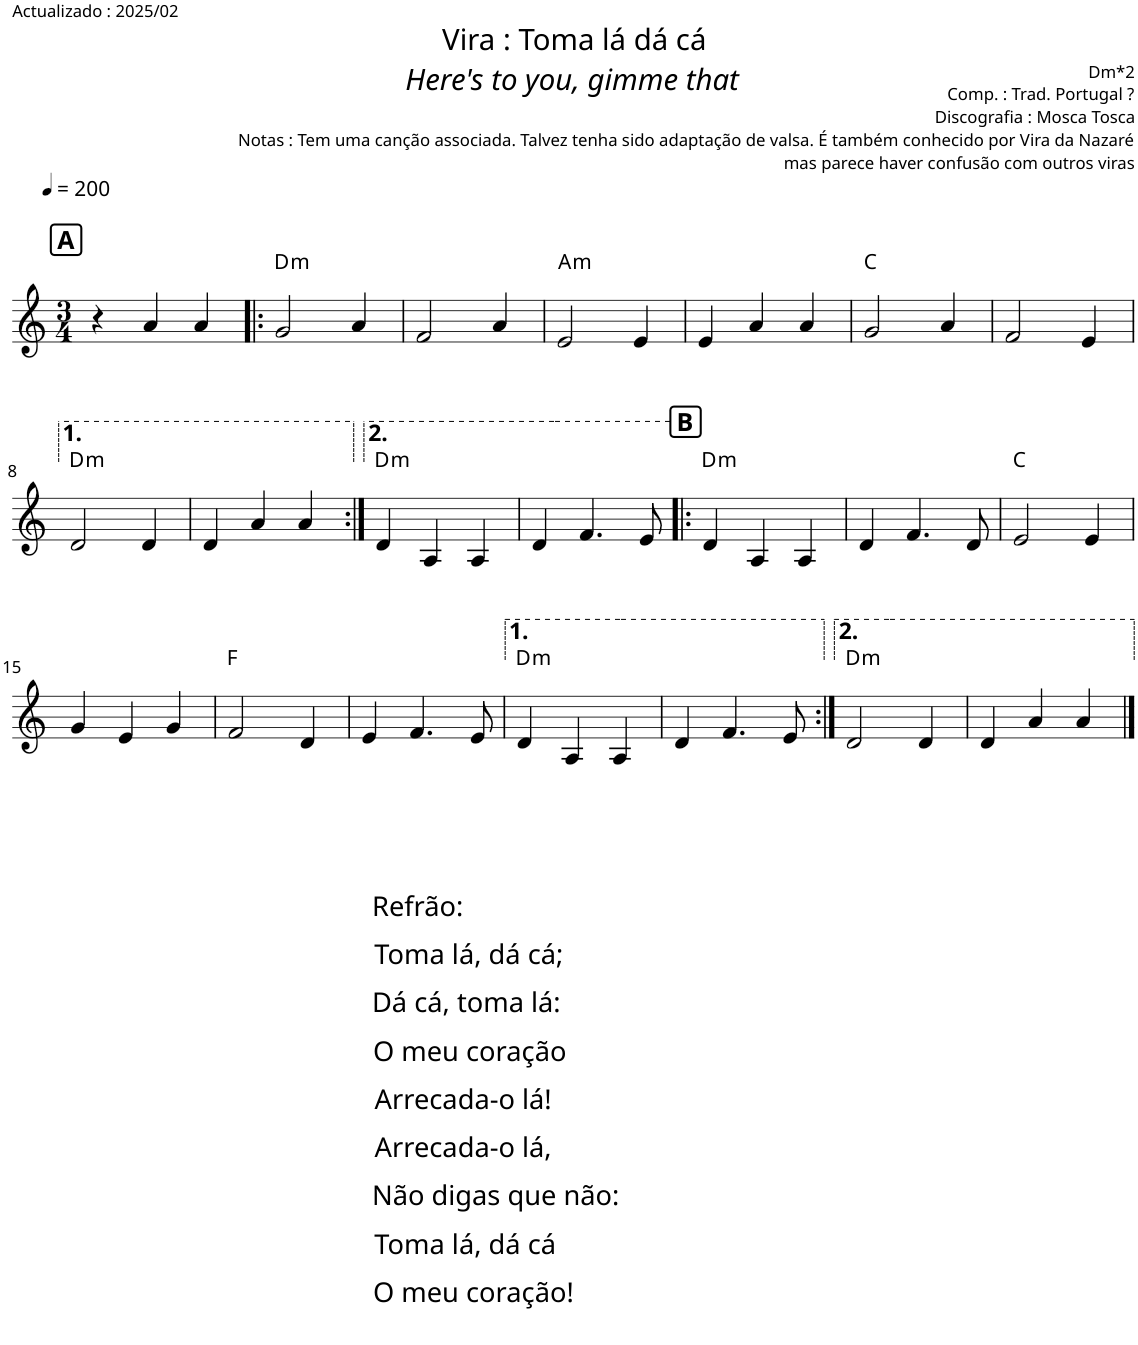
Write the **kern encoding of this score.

**kern	**harte
*part1	*part1
*staff1	*
*I"Piano	*
*I'Pno.	*
*clefG2	*
*k[]	*
*M3/4	*
*MM200	*
!!LO:REH:place=s1:a:B:cj:fs=12:t=A
=1	=1
4r	.
4a/	.
4a/	.
=2!|:	=2!|:
!	!LO:H:kt=m
2g/	D:min
4a/	.
=3	=3
2f/	.
4a/	.
=4	=4
!	!LO:H:kt=m
2e/	A:min
4e/	.
=5	=5
4e/	.
4a/	.
4a/	.
=6	=6
2g/	C:maj
4a/	.
=7	=7
2f/	.
4e/	.
!!LO:LB:g=z
=8	=8
!	!LO:H:kt=m
2d/	D:min
4d/	.
=9	=9
4d/	.
4a/	.
4a/	.
=10:|!	=10:|!
!	!LO:H:kt=m
4d/	D:min
4A/	.
4A/	.
=11	=11
4d/	.
4.f/	.
8e/	.
!!LO:REH:place=s1:a:B:cj:fs=12:t=B
=12!|:	=12!|:
!	!LO:H:kt=m
4d/	D:min
4A/	.
4A/	.
=13	=13
4d/	.
4.f/	.
8d/	.
=14	=14
2e/	C:maj
4e/	.
!!LO:LB:g=z
=15	=15
4g/	.
4e/	.
4g/	.
=16	=16
2f/	F:maj
4d/	.
=17	=17
4e/	.
4.f/	.
8e/	.
=18	=18
!	!LO:H:kt=m
4d/	D:min
4A/	.
4A/	.
=19	=19
4d/	.
4.f/	.
8e/	.
=20:|!	=20:|!
!	!LO:H:kt=m
2d/	D:min
!LO:TX:b:t=Refrão&colon;	!
!LO:TX:b:t=Toma lá, dá cá;	!
!LO:TX:b:t=Dá cá, toma lá&colon;	!
!LO:TX:b:t=O meu coração	!
!LO:TX:b:t=Arrecada-o lá!	!
!LO:TX:b:t=Arrecada-o lá,	!
!LO:TX:b:t=Não digas que não&colon;	!
!LO:TX:b:t=Toma lá, dá cá	!
!LO:TX:b:t=O meu coração!	!
4d/	.
=21	=21
4d/	.
4a/	.
4a/	.
==	==
*-	*-
